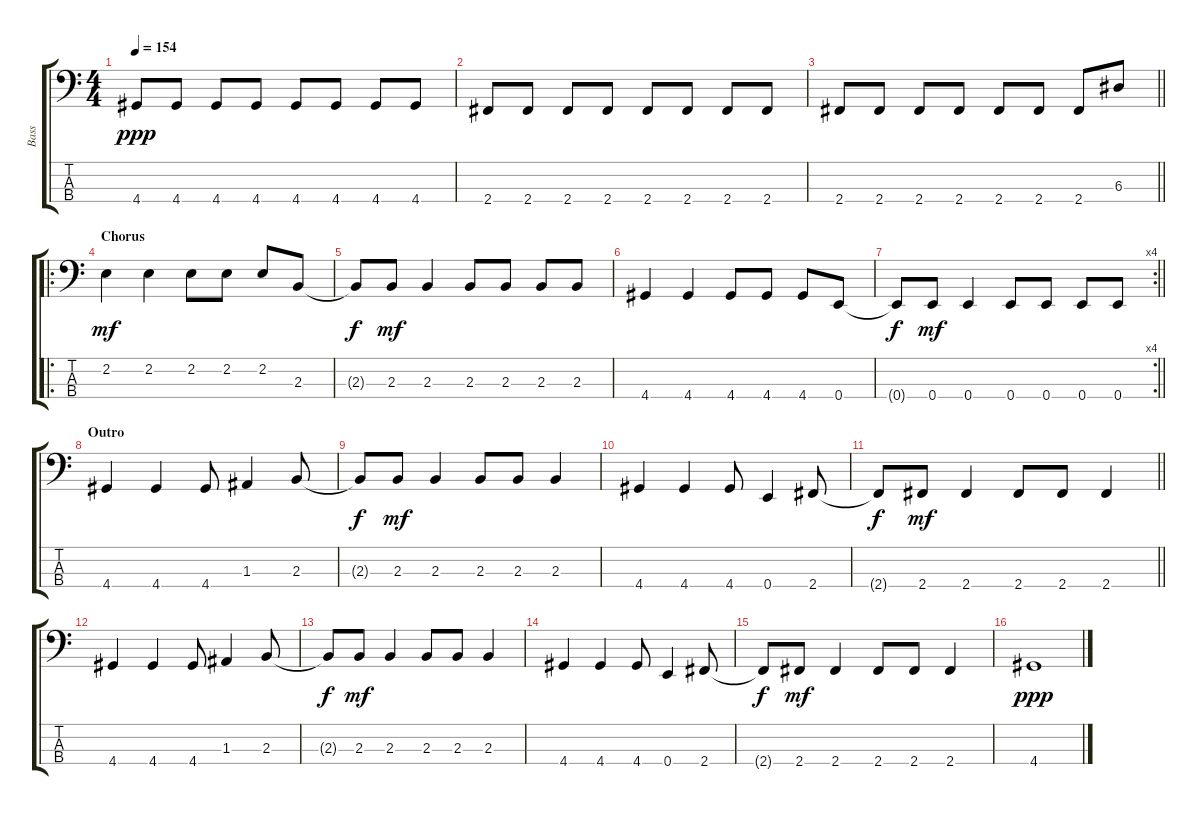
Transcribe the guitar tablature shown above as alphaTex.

\track ("Bass" "Bass") {instrument electricbasspick}
\staff {score tabs}
\tuning (G2 D2 A1 E1) {hide}
\ts (4 4)
\tempo 154
\clef f4
\ks c
4.4.8{dy ppp} 4.4.8 4.4.8 4.4.8 4.4.8 4.4.8 4.4.8 4.4.8 |
2.4.8 2.4.8 2.4.8 2.4.8 2.4.8 2.4.8 2.4.8 2.4.8 |
\barLineRight lightlight
2.4.8 2.4.8 2.4.8 2.4.8 2.4.8 2.4.8 2.4.8 6.3.8 |
\ro
\section ("" "Chorus")
2.2.4{dy mf} 2.2.4 2.2.8 2.2.8 2.2.8 2.3.8 |
2.3{t}.8{dy f} 2.3.8{dy mf} 2.3.4 2.3.8 2.3.8 2.3.8 2.3.8 |
4.4.4 4.4.4 4.4.8 4.4.8 4.4.8 0.4.8 |
\rc 4
\barLineRight lightlight
0.4{t}.8{dy f} 0.4.8{dy mf} 0.4.4 0.4.8 0.4.8 0.4.8 0.4.8 |
\section ("" "Outro")
4.4.4 4.4.4 4.4.8 1.3.4 2.3.8 |
2.3{t}.8{dy f} 2.3.8{dy mf} 2.3.4 2.3.8 2.3.8 2.3.4 |
4.4.4 4.4.4 4.4.8 0.4.4 2.4.8 |
\barLineRight lightlight
2.4{t}.8{dy f} 2.4.8{dy mf} 2.4.4 2.4.8 2.4.8 2.4.4 |
4.4.4 4.4.4 4.4.8 1.3.4 2.3.8 |
2.3{t}.8{dy f} 2.3.8{dy mf} 2.3.4 2.3.8 2.3.8 2.3.4 |
4.4.4 4.4.4 4.4.8 0.4.4 2.4.8 |
2.4{t}.8{dy f} 2.4.8{dy mf} 2.4.4 2.4.8 2.4.8 2.4.4 |
4.4.1{dy ppp}
